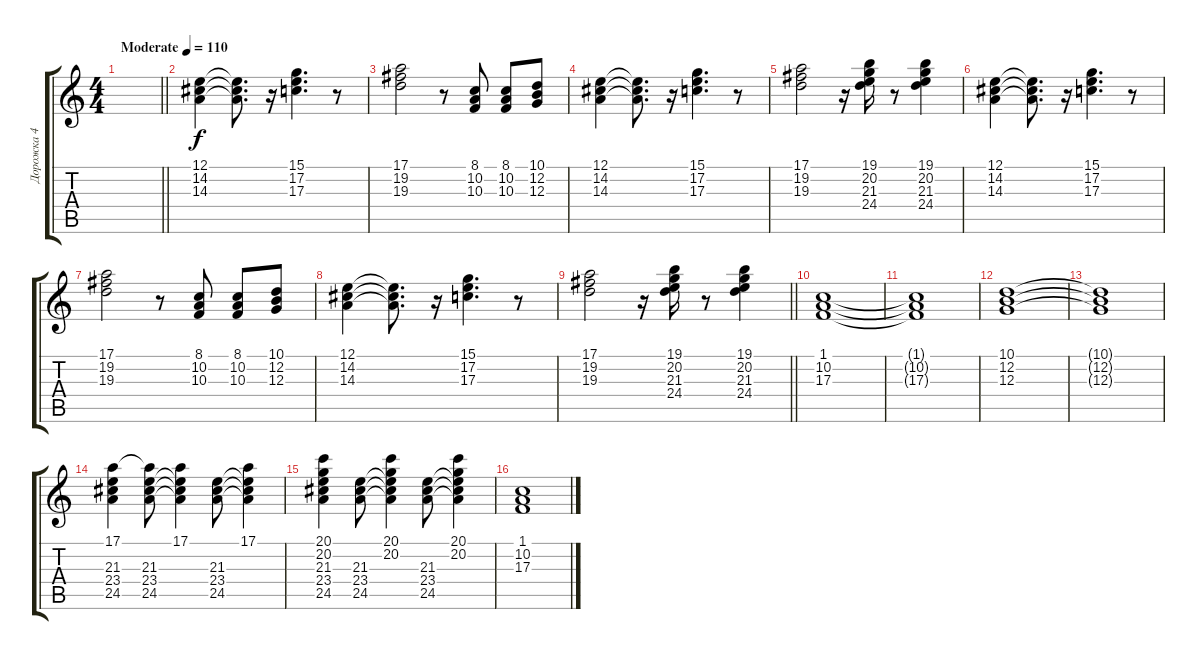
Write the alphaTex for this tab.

\track ("Дорожка 4" "Дорожка 4") {instrument rockorgan}
\staff {score tabs}
\tuning (E4 B3 G3 D3 A2 E2) {hide}
\ts (4 4)
\tempo (110 "Moderate")
\clef g2
\barLineRight lightlight
\ks c
|
(12.1 14.2 14.3).4 (12.1{t} 14.2{t} 14.3{t}).8{d} r.16 (15.1 17.2 17.3).4{d} r.8 |
(17.1 19.2 19.3).2 r.8 (8.1 10.2 10.3).8 (8.1 10.2 10.3).8 (10.1 12.2 12.3).8 |
(12.1 14.2 14.3).4 (12.1{t} 14.2{t} 14.3{t}).8{d} r.16 (15.1 17.2 17.3).4{d} r.8 |
(17.1 19.2 19.3).2 r.16 (19.1 20.2 21.3 24.4).16 r.8 (19.1 20.2 21.3 24.4).4 |
(12.1 14.2 14.3).4 (12.1{t} 14.2{t} 14.3{t}).8{d} r.16 (15.1 17.2 17.3).4{d} r.8 |
(17.1 19.2 19.3).2 r.8 (8.1 10.2 10.3).8 (8.1 10.2 10.3).8 (10.1 12.2 12.3).8 |
(12.1 14.2 14.3).4 (12.1{t} 14.2{t} 14.3{t}).8{d} r.16 (15.1 17.2 17.3).4{d} r.8 |
\barLineRight lightlight
(17.1 19.2 19.3).2 r.16 (19.1 20.2 21.3 24.4).16 r.8 (19.1 20.2 21.3 24.4).4 |
(1.1 10.2 17.3).1 |
(1.1{t} 10.2{t} 17.3{t}).1 |
(10.1 12.2 12.3).1 |
(10.1{t} 12.2{t} 12.3{t}).1 |
(17.1 21.3 23.4 24.5).4 (17.1{t} 21.3 23.4 24.5).8 (17.1 21.3{t} 23.4{t} 24.5{t}).4 (21.3 23.4 24.5).8 (17.1 21.3{t} 23.4{t} 24.5{t}).4 |
(20.1 20.2 21.3 23.4 24.5).4 (21.3 23.4 24.5).8 (20.1 20.2 21.3{t} 23.4{t} 24.5{t}).4 (21.3 23.4 24.5).8 (20.1 20.2 21.3{t} 23.4{t} 24.5{t}).4 |
(1.1 10.2 17.3).1
